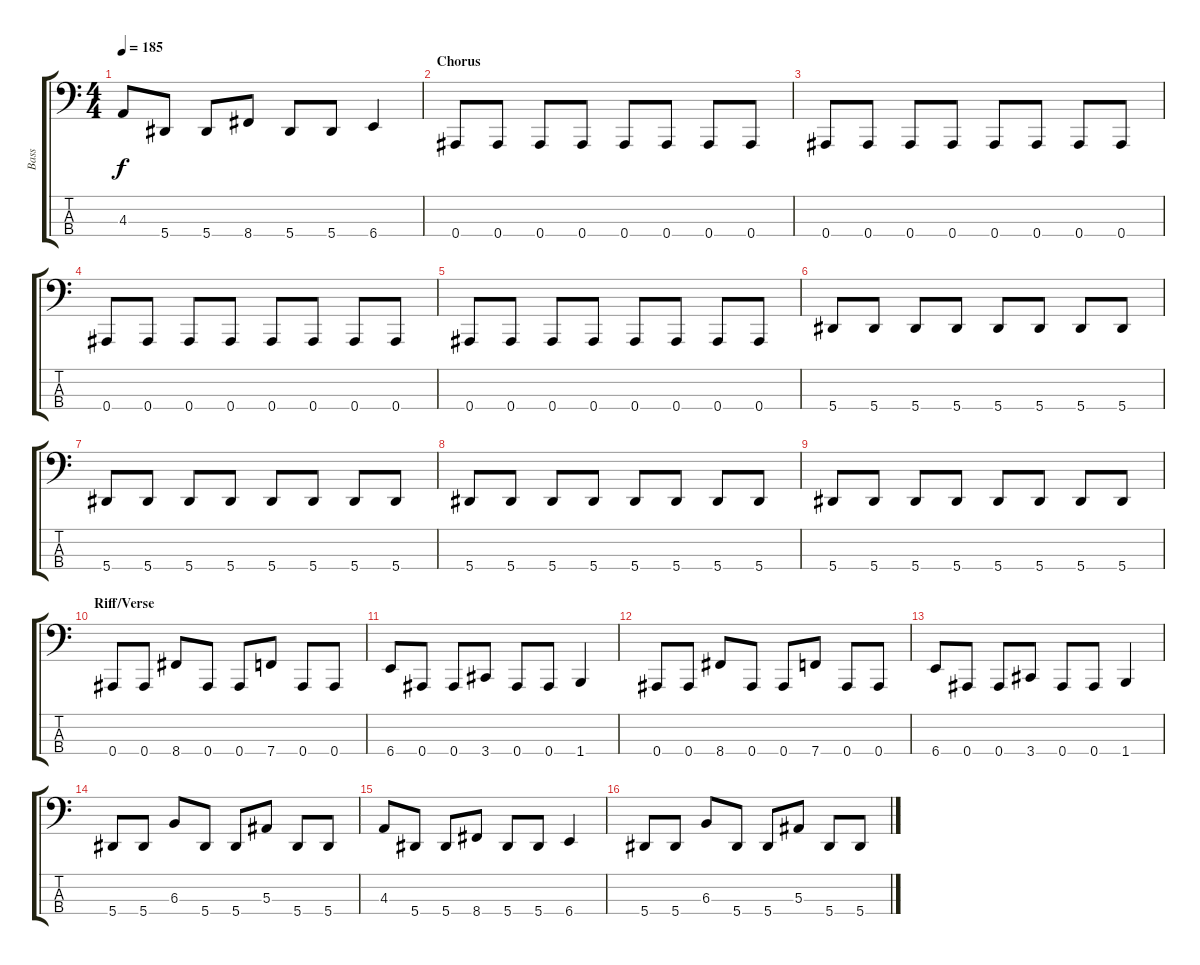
\track ("Bass" "Bass") {instrument electricbassfinger}
\staff {score tabs}
\tuning (Eb2 Bb1 F1 Bb0) {hide}
\ts (4 4)
\tempo 185
\clef f4
\ks c
4.3.8{dy f} 5.4.8 5.4.8 8.4.8 5.4.8 5.4.8 6.4.4 |
\section ("" "Chorus")
0.4.8 0.4.8 0.4.8 0.4.8 0.4.8 0.4.8 0.4.8 0.4.8 |
0.4.8 0.4.8 0.4.8 0.4.8 0.4.8 0.4.8 0.4.8 0.4.8 |
0.4.8 0.4.8 0.4.8 0.4.8 0.4.8 0.4.8 0.4.8 0.4.8 |
0.4.8 0.4.8 0.4.8 0.4.8 0.4.8 0.4.8 0.4.8 0.4.8 |
5.4.8 5.4.8 5.4.8 5.4.8 5.4.8 5.4.8 5.4.8 5.4.8 |
5.4.8 5.4.8 5.4.8 5.4.8 5.4.8 5.4.8 5.4.8 5.4.8 |
5.4.8 5.4.8 5.4.8 5.4.8 5.4.8 5.4.8 5.4.8 5.4.8 |
5.4.8 5.4.8 5.4.8 5.4.8 5.4.8 5.4.8 5.4.8 5.4.8 |
\section ("" "Riff/Verse")
0.4.8 0.4.8 8.4.8 0.4.8 0.4.8 7.4.8 0.4.8 0.4.8 |
6.4.8 0.4.8 0.4.8 3.4.8 0.4.8 0.4.8 1.4.4 |
0.4.8 0.4.8 8.4.8 0.4.8 0.4.8 7.4.8 0.4.8 0.4.8 |
6.4.8 0.4.8 0.4.8 3.4.8 0.4.8 0.4.8 1.4.4 |
5.4.8 5.4.8 6.3.8 5.4.8 5.4.8 5.3.8 5.4.8 5.4.8 |
4.3.8 5.4.8 5.4.8 8.4.8 5.4.8 5.4.8 6.4.4 |
5.4.8 5.4.8 6.3.8 5.4.8 5.4.8 5.3.8 5.4.8 5.4.8
